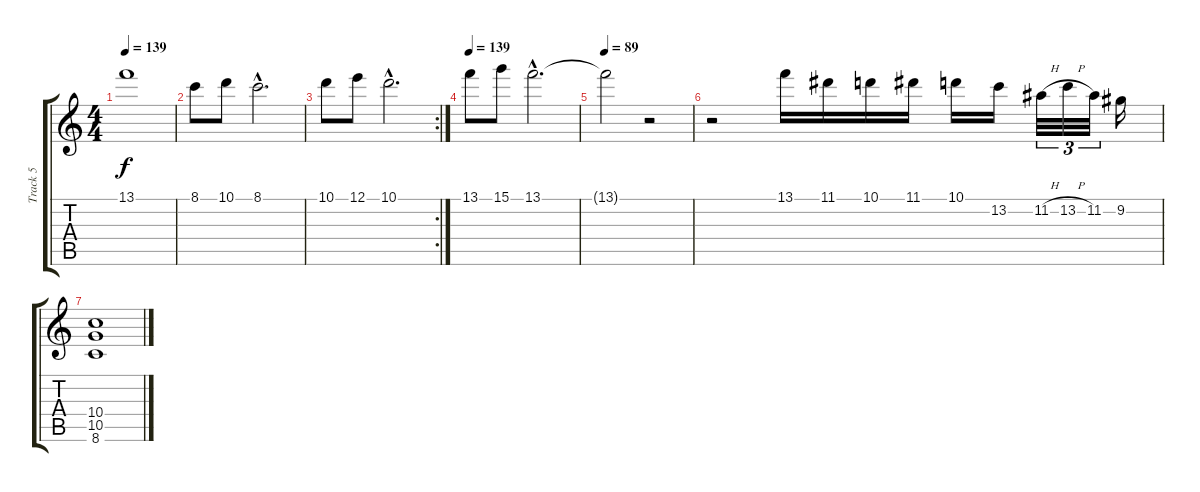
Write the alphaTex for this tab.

\track ("Track 5" "Track 5") {instrument distortionguitar}
\staff {score tabs}
\tuning (E4 B3 G3 D3 A2 E2) {hide}
\ts (4 4)
\tempo 139
\clef g2
\ks c
13.1{t}.1{dy f} |
8.1.8 10.1.8 8.1{hac}.2{d} |
\rc 2
10.1.8 12.1.8 10.1{hac}.2{d} |
\tempo 139
13.1.8 15.1.8 13.1{hac}.2{d} |
\tempo 89
13.1{t}.2 r.2 |
r.2 13.1.16 11.1.16 10.1.16 11.1.16 10.1.16 13.2.16 11.2{h}.32{tu (3 2)} 13.2{h}.32{tu (3 2)} 11.2.32{tu (3 2)} 9.2.16 |
(10.4 10.5 8.6).1
